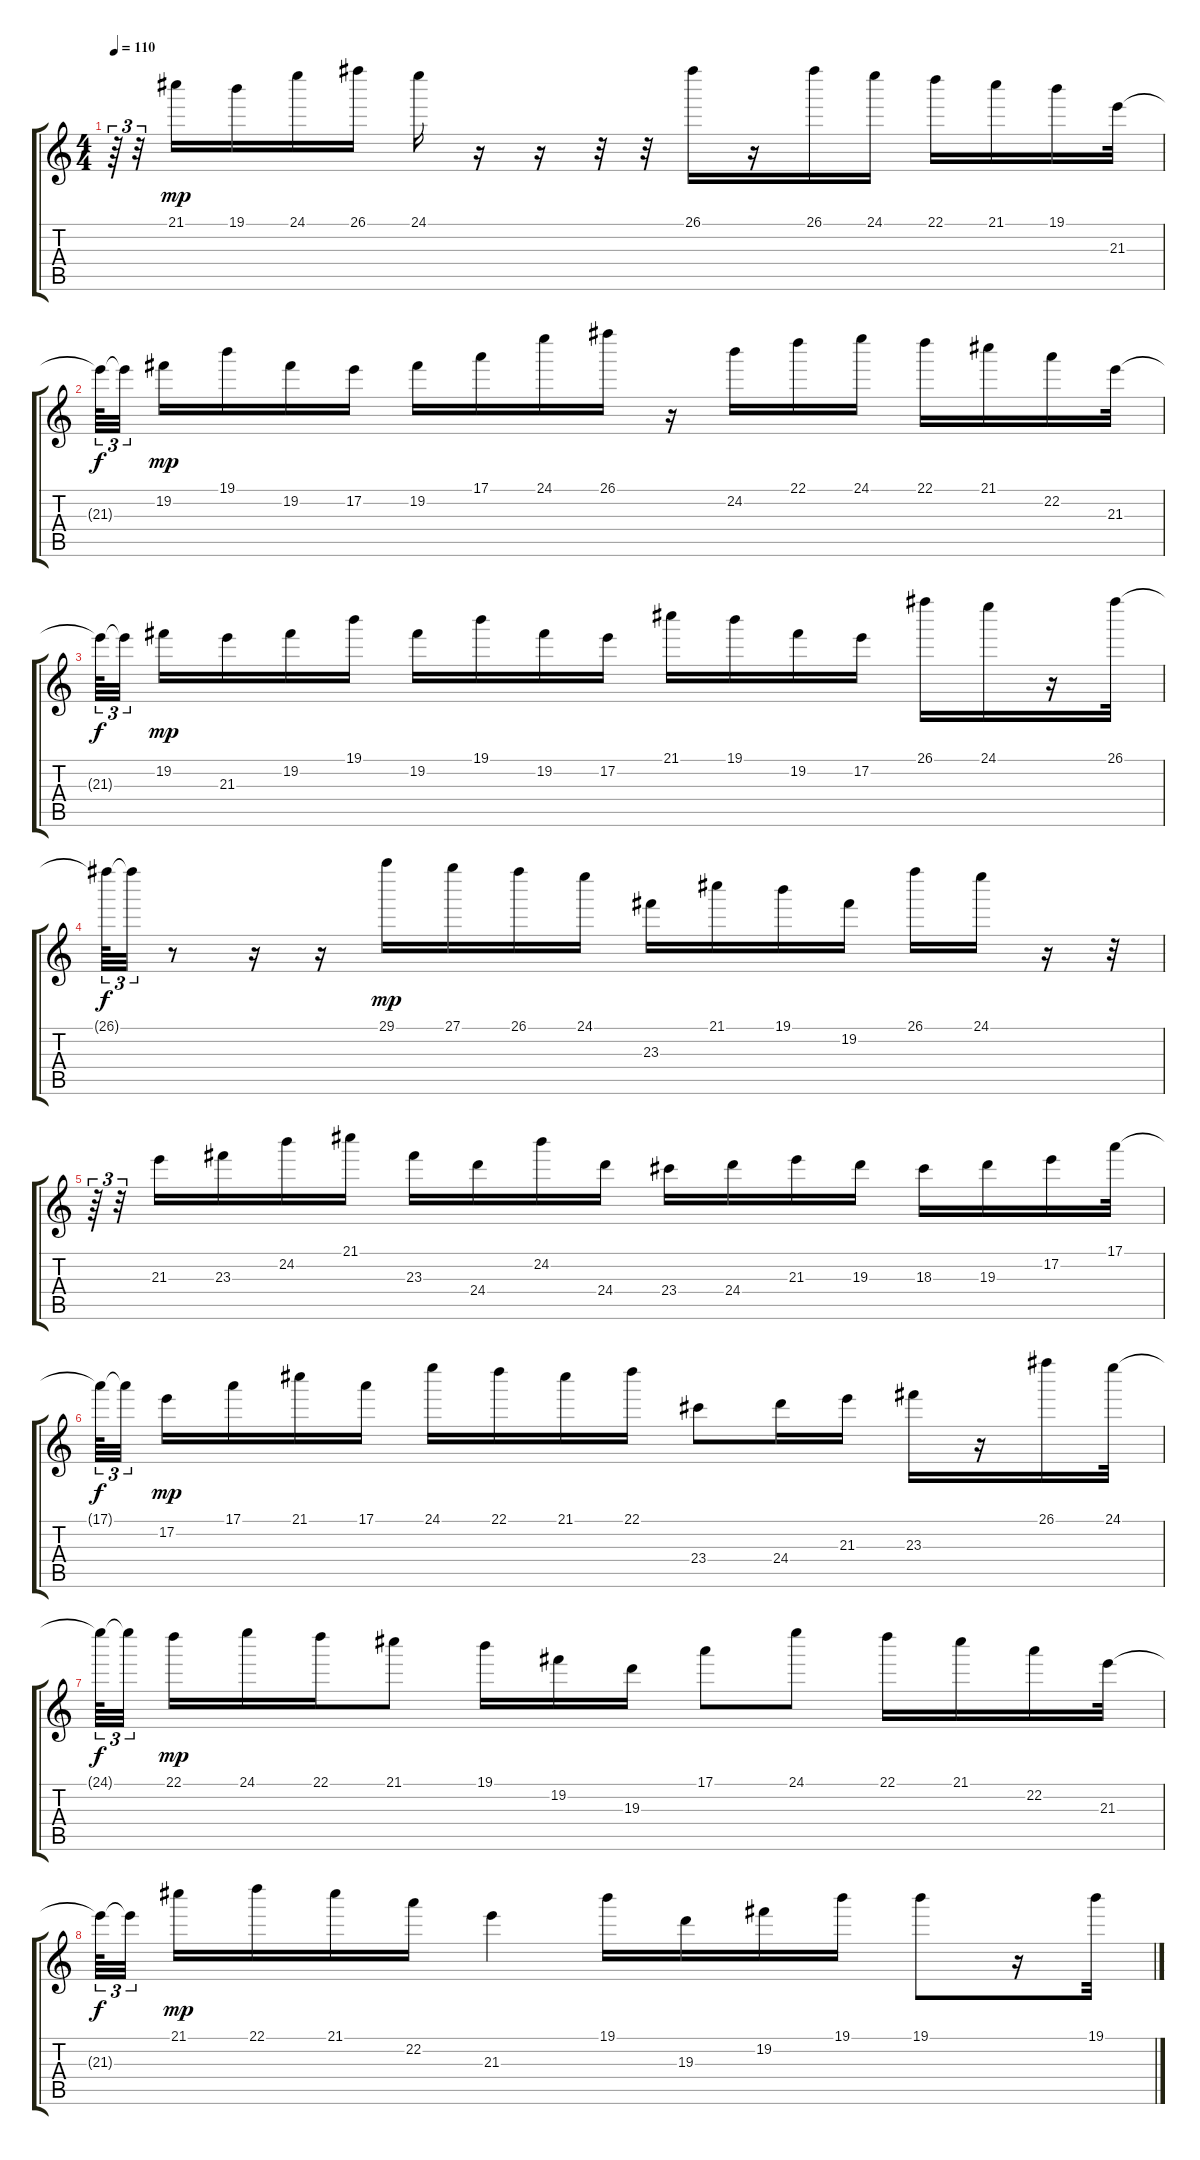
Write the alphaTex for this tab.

\track "" {instrument acousticguitarsteel}
\staff {score tabs}
\tuning (E4 B3 G3 D3 A2 E2) {hide}
\ts (4 4)
\tempo 110
\clef g2
\ks c
r.64{tu (3 2) dy mp} r.32{tu (3 2)} 21.1.16 19.1.16 24.1.16 26.1.16 24.1.16 r.16 r.16 r.32 r.32 26.1.16 r.16 26.1.16 24.1.16 22.1.16 21.1.16 19.1.16 21.3.32 |
21.3{t}.64{tu (3 2) dy f} 21.3{t}.32{tu (3 2)} 19.2.16{dy mp} 19.1.16 19.2.16 17.2.16 19.2.16 17.1.16 24.1.16 26.1.16 r.16 24.2.16 22.1.16 24.1.16 22.1.16 21.1.16 22.2.16 21.3.32 |
21.3{t}.64{tu (3 2) dy f} 21.3{t}.32{tu (3 2)} 19.2.16{dy mp} 21.3.16 19.2.16 19.1.16 19.2.16 19.1.16 19.2.16 17.2.16 21.1.16 19.1.16 19.2.16 17.2.16 26.1.16 24.1.16 r.16 26.1.32 |
26.1{t}.64{tu (3 2) dy f} 26.1{t}.32{tu (3 2)} r.8 r.16 r.16 29.1.16{dy mp} 27.1.16 26.1.16 24.1.16 23.3.16 21.1.16 19.1.16 19.2.16 26.1.16 24.1.16 r.16 r.32 |
r.64{tu (3 2)} r.32{tu (3 2)} 21.3.16 23.3.16 24.2.16 21.1.16 23.3.16 24.4.16 24.2.16 24.4.16 23.4.16 24.4.16 21.3.16 19.3.16 18.3.16 19.3.16 17.2.16 17.1.32 |
17.1{t}.64{tu (3 2) dy f} 17.1{t}.32{tu (3 2)} 17.2.16{dy mp} 17.1.16 21.1.16 17.1.16 24.1.16 22.1.16 21.1.16 22.1.16 23.4.8 24.4.16 21.3.16 23.3.16 r.16 26.1.16 24.1.32 |
24.1{t}.64{tu (3 2) dy f} 24.1{t}.32{tu (3 2)} 22.1.16{dy mp} 24.1.16 22.1.16 21.1.8 19.1.16 19.2.16 19.3.16 17.1.8 24.1.8 22.1.16 21.1.16 22.2.16 21.3.32 |
21.3{t}.64{tu (3 2) dy f} 21.3{t}.32{tu (3 2)} 21.1.16{dy mp} 22.1.16 21.1.16 22.2.16 21.3.4 19.1.16 19.3.16 19.2.16 19.1.16 19.1.8 r.16 19.1.32
